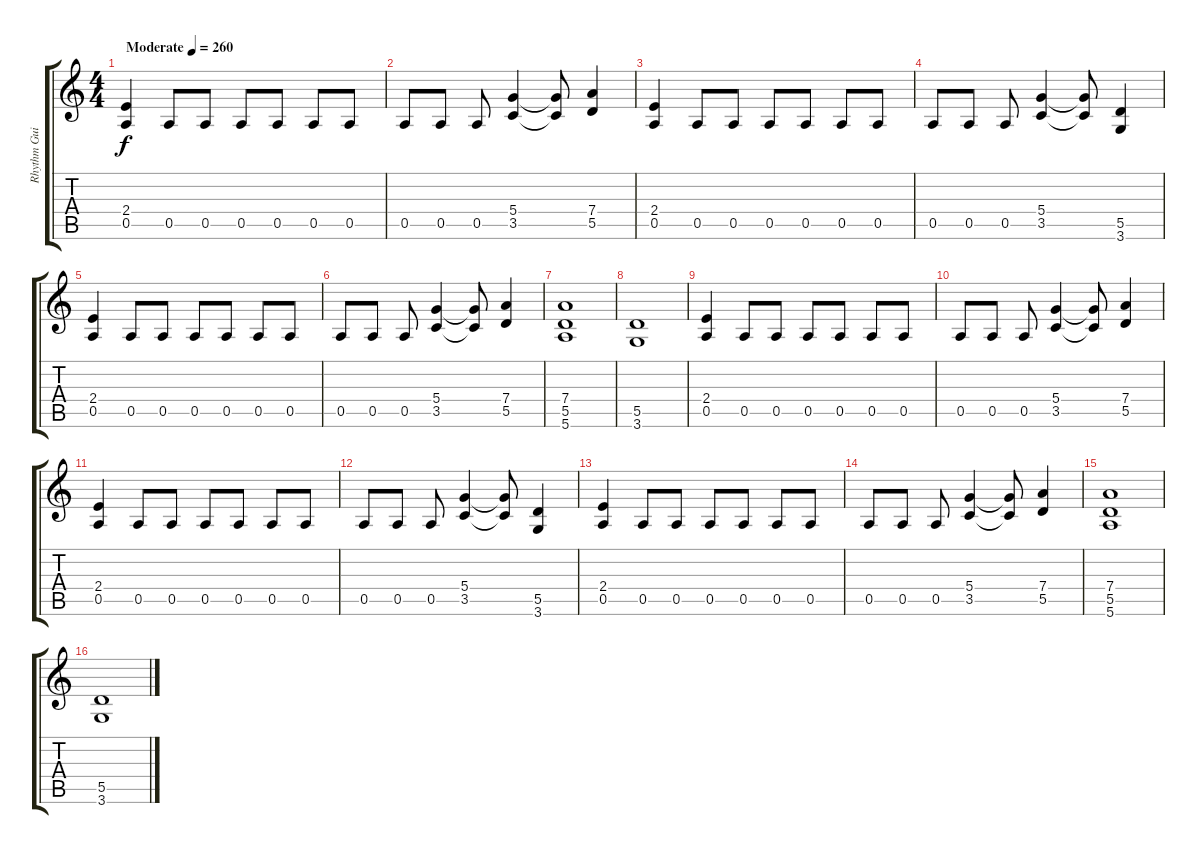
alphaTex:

\track ("Rhythm Guitar" "Rhythm Gui") {instrument distortionguitar}
\staff {score tabs}
\tuning (E4 B3 G3 D3 A2 E2) {hide}
\ts (4 4)
\tempo (260 "Moderate")
\clef g2
\ks c
(2.4 0.5).4{dy f instrument distortionguitar} 0.5.8 0.5.8 0.5.8 0.5.8 0.5.8 0.5.8 |
0.5.8 0.5.8 0.5.8 (5.4 3.5).4 (5.4{t} 3.5{t}).8 (7.4 5.5).4 |
(2.4 0.5).4 0.5.8 0.5.8 0.5.8 0.5.8 0.5.8 0.5.8 |
0.5.8 0.5.8 0.5.8 (5.4 3.5).4 (5.4{t} 3.5{t}).8 (5.5 3.6).4 |
(2.4 0.5).4 0.5.8 0.5.8 0.5.8 0.5.8 0.5.8 0.5.8 |
0.5.8 0.5.8 0.5.8 (5.4 3.5).4 (5.4{t} 3.5{t}).8 (7.4 5.5).4 |
(7.4 5.5 5.6).1 |
(5.5 3.6).1 |
(2.4 0.5).4 0.5.8 0.5.8 0.5.8 0.5.8 0.5.8 0.5.8 |
0.5.8 0.5.8 0.5.8 (5.4 3.5).4 (5.4{t} 3.5{t}).8 (7.4 5.5).4 |
(2.4 0.5).4 0.5.8 0.5.8 0.5.8 0.5.8 0.5.8 0.5.8 |
0.5.8 0.5.8 0.5.8 (5.4 3.5).4 (5.4{t} 3.5{t}).8 (5.5 3.6).4 |
(2.4 0.5).4 0.5.8 0.5.8 0.5.8 0.5.8 0.5.8 0.5.8 |
0.5.8 0.5.8 0.5.8 (5.4 3.5).4 (5.4{t} 3.5{t}).8 (7.4 5.5).4 |
(7.4 5.5 5.6).1 |
(5.5 3.6).1
